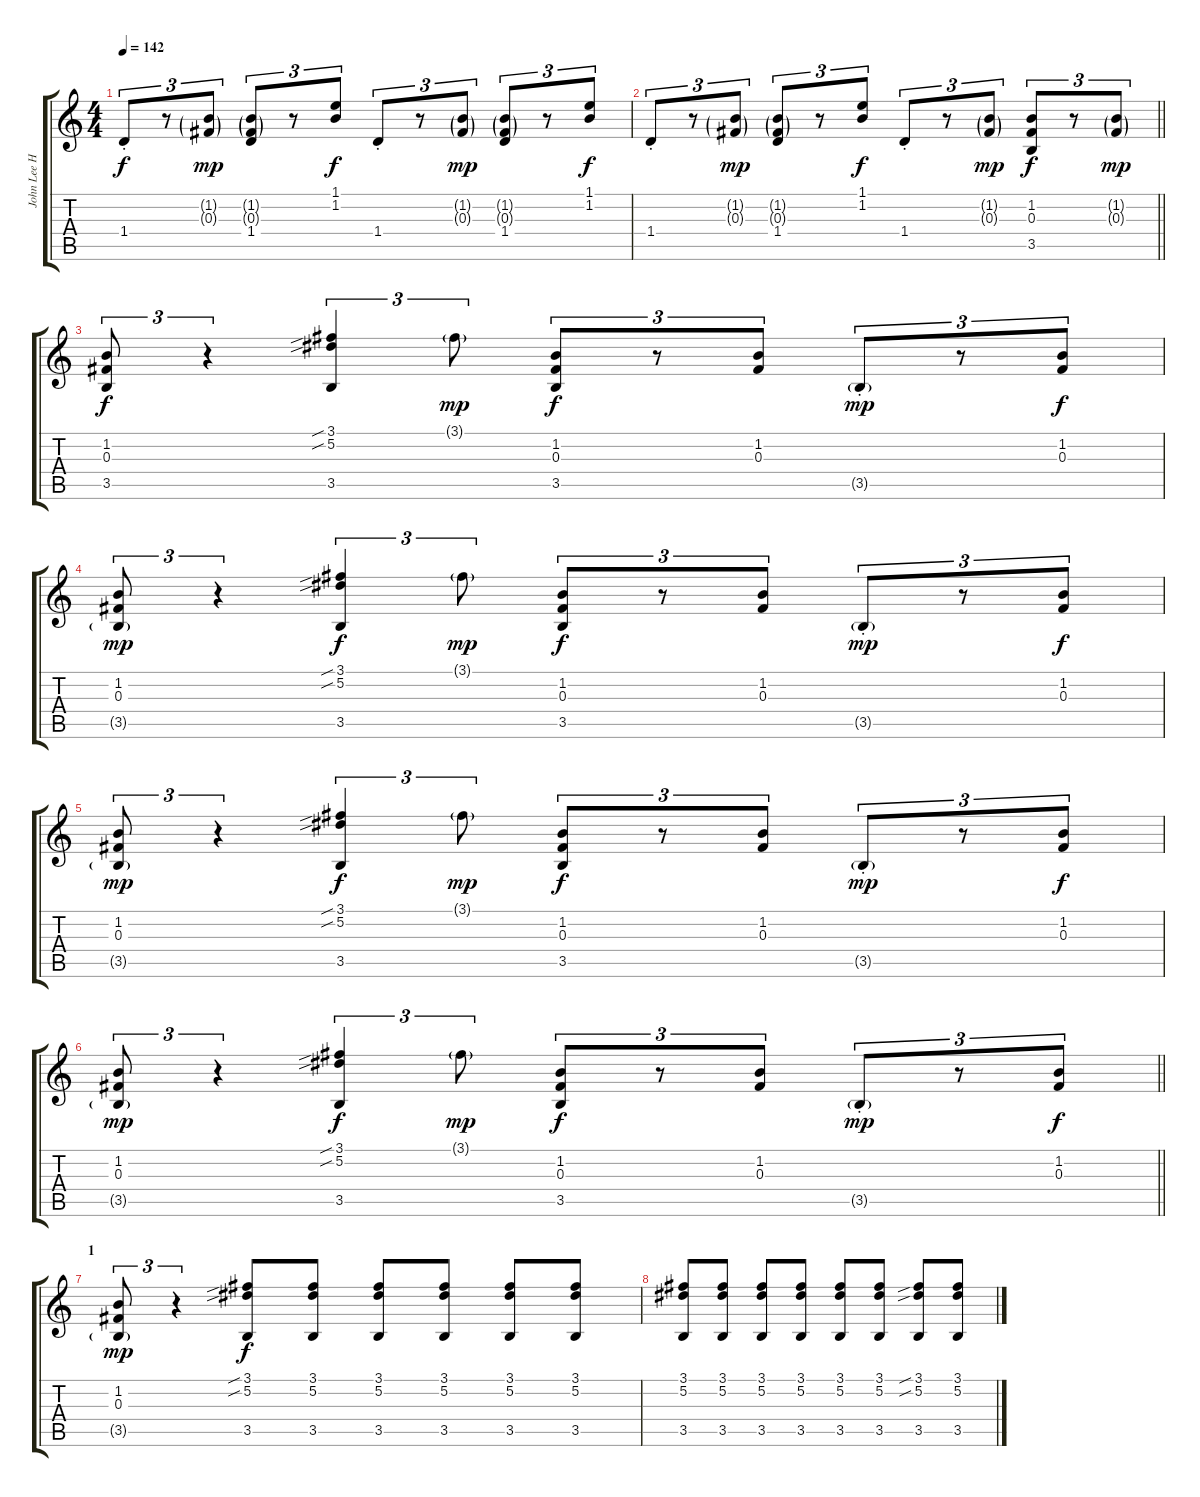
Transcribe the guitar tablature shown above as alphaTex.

\track ("John Lee Hooker" "John Lee H") {instrument acousticguitarnylon}
\staff {score tabs}
\tuning (Eb4 Bb3 Gb3 Db3 Ab2 Eb2) {hide}
\ts (4 4)
\tempo 142
\clef g2
\ks c
1.4{st}.8{tu (3 2) dy f} r.8{tu (3 2)} (1.2{g} 0.3{g}).8{tu (3 2) dy mp} (1.2{g} 0.3{g} 1.4).8{tu (3 2)} r.8{tu (3 2)} (1.1 1.2).8{tu (3 2) dy f} 1.4{st}.8{tu (3 2)} r.8{tu (3 2)} (1.2{g} 0.3{g}).8{tu (3 2) dy mp} (1.2{g} 0.3{g} 1.4).8{tu (3 2)} r.8{tu (3 2)} (1.1 1.2).8{tu (3 2) dy f} |
\barLineRight lightlight
1.4{st}.8{tu (3 2)} r.8{tu (3 2)} (1.2{g} 0.3{g}).8{tu (3 2) dy mp} (1.2{g} 0.3{g} 1.4).8{tu (3 2)} r.8{tu (3 2)} (1.1 1.2).8{tu (3 2) dy f} 1.4{st}.8{tu (3 2)} r.8{tu (3 2)} (1.2{g} 0.3{g}).8{tu (3 2) dy mp} (1.2 0.3 3.5).8{tu (3 2) dy f} r.8{tu (3 2)} (1.2{g} 0.3{g}).8{tu (3 2) dy mp} |
(1.2 0.3 3.5).8{tu (3 2) dy f} r.4{tu (3 2)} (3.1{sib} 5.2{sib} 3.5).4{tu (3 2)} 3.1{g}.8{tu (3 2) dy mp} (1.2 0.3 3.5).8{tu (3 2) dy f} r.8{tu (3 2)} (1.2 0.3).8{tu (3 2)} 3.5{g st}.8{tu (3 2) dy mp} r.8{tu (3 2)} (1.2 0.3).8{tu (3 2) dy f} |
(1.2 0.3 3.5{g}).8{tu (3 2) dy mp} r.4{tu (3 2)} (3.1{sib} 5.2{sib} 3.5).4{tu (3 2) dy f} 3.1{g}.8{tu (3 2) dy mp} (1.2 0.3 3.5).8{tu (3 2) dy f} r.8{tu (3 2)} (1.2 0.3).8{tu (3 2)} 3.5{g st}.8{tu (3 2) dy mp} r.8{tu (3 2)} (1.2 0.3).8{tu (3 2) dy f} |
(1.2 0.3 3.5{g}).8{tu (3 2) dy mp} r.4{tu (3 2)} (3.1{sib} 5.2{sib} 3.5).4{tu (3 2) dy f} 3.1{g}.8{tu (3 2) dy mp} (1.2 0.3 3.5).8{tu (3 2) dy f} r.8{tu (3 2)} (1.2 0.3).8{tu (3 2)} 3.5{g st}.8{tu (3 2) dy mp} r.8{tu (3 2)} (1.2 0.3).8{tu (3 2) dy f} |
\barLineRight lightlight
(1.2 0.3 3.5{g}).8{tu (3 2) dy mp} r.4{tu (3 2)} (3.1{sib} 5.2{sib} 3.5).4{tu (3 2) dy f} 3.1{g}.8{tu (3 2) dy mp} (1.2 0.3 3.5).8{tu (3 2) dy f} r.8{tu (3 2)} (1.2 0.3).8{tu (3 2)} 3.5{g st}.8{tu (3 2) dy mp} r.8{tu (3 2)} (1.2 0.3).8{tu (3 2) dy f} |
\section ("" "1")
(1.2 0.3 3.5{g}).8{tu (3 2) dy mp} r.4{tu (3 2)} (3.1{sib} 5.2{sib} 3.5).8{dy f} (3.1 5.2 3.5).8 (3.1 5.2 3.5).8 (3.1 5.2 3.5).8 (3.1 5.2 3.5).8 (3.1 5.2 3.5).8 |
(3.1 5.2 3.5).8 (3.1 5.2 3.5).8 (3.1 5.2 3.5).8 (3.1 5.2 3.5).8 (3.1 5.2 3.5).8 (3.1 5.2 3.5).8 (3.1{sib} 5.2{sib} 3.5).8 (3.1 5.2 3.5).8
